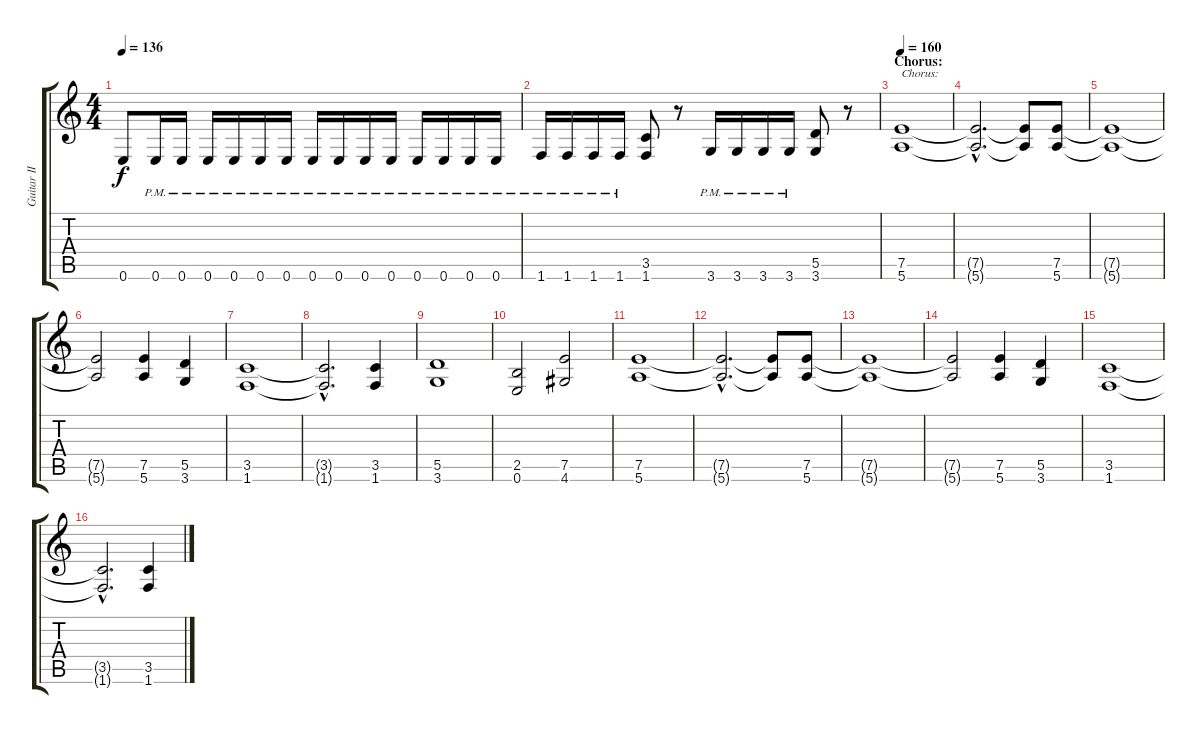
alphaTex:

\track ("Guitar II" "Guitar II") {instrument distortionguitar}
\staff {score tabs}
\tuning (E4 B3 G3 D3 A2 E2) {hide}
\ts (4 4)
\tempo 136
\clef g2
\ks c
0.6{t}.8{dy f} 0.6{pm}.16 0.6{pm}.16 0.6{pm}.16 0.6{pm}.16 0.6{pm}.16 0.6{pm}.16 0.6{pm}.16 0.6{pm}.16 0.6{pm}.16 0.6{pm}.16 0.6{pm}.16 0.6{pm}.16 0.6{pm}.16 0.6{pm}.16 |
1.6{pm}.16 1.6{pm}.16 1.6{pm}.16 1.6{pm}.16 (3.5 1.6).8 r.8 3.6{pm}.16 3.6{pm}.16 3.6{pm}.16 3.6{pm}.16 (5.5 3.6).8 r.8 |
\section ("" "Chorus:")
\tempo 160
(7.5 5.6).1{txt "Chorus:"} |
(7.5{hac t} 5.6{hac t}).2{d} (7.5{t} 5.6{t}).8 (7.5 5.6).8 |
(7.5{t} 5.6{t}).1 |
(7.5{t} 5.6{t}).2 (7.5 5.6).4 (5.5 3.6).4 |
(3.5 1.6).1 |
(3.5{hac t} 1.6{hac t}).2{d} (3.5 1.6).4 |
(5.5 3.6).1 |
(2.5 0.6).2 (7.5 4.6).2 |
(7.5 5.6).1 |
(7.5{hac t} 5.6{hac t}).2{d} (7.5{t} 5.6{t}).8 (7.5 5.6).8 |
(7.5{t} 5.6{t}).1 |
(7.5{t} 5.6{t}).2 (7.5 5.6).4 (5.5 3.6).4 |
(3.5 1.6).1 |
(3.5{hac t} 1.6{hac t}).2{d} (3.5 1.6).4
